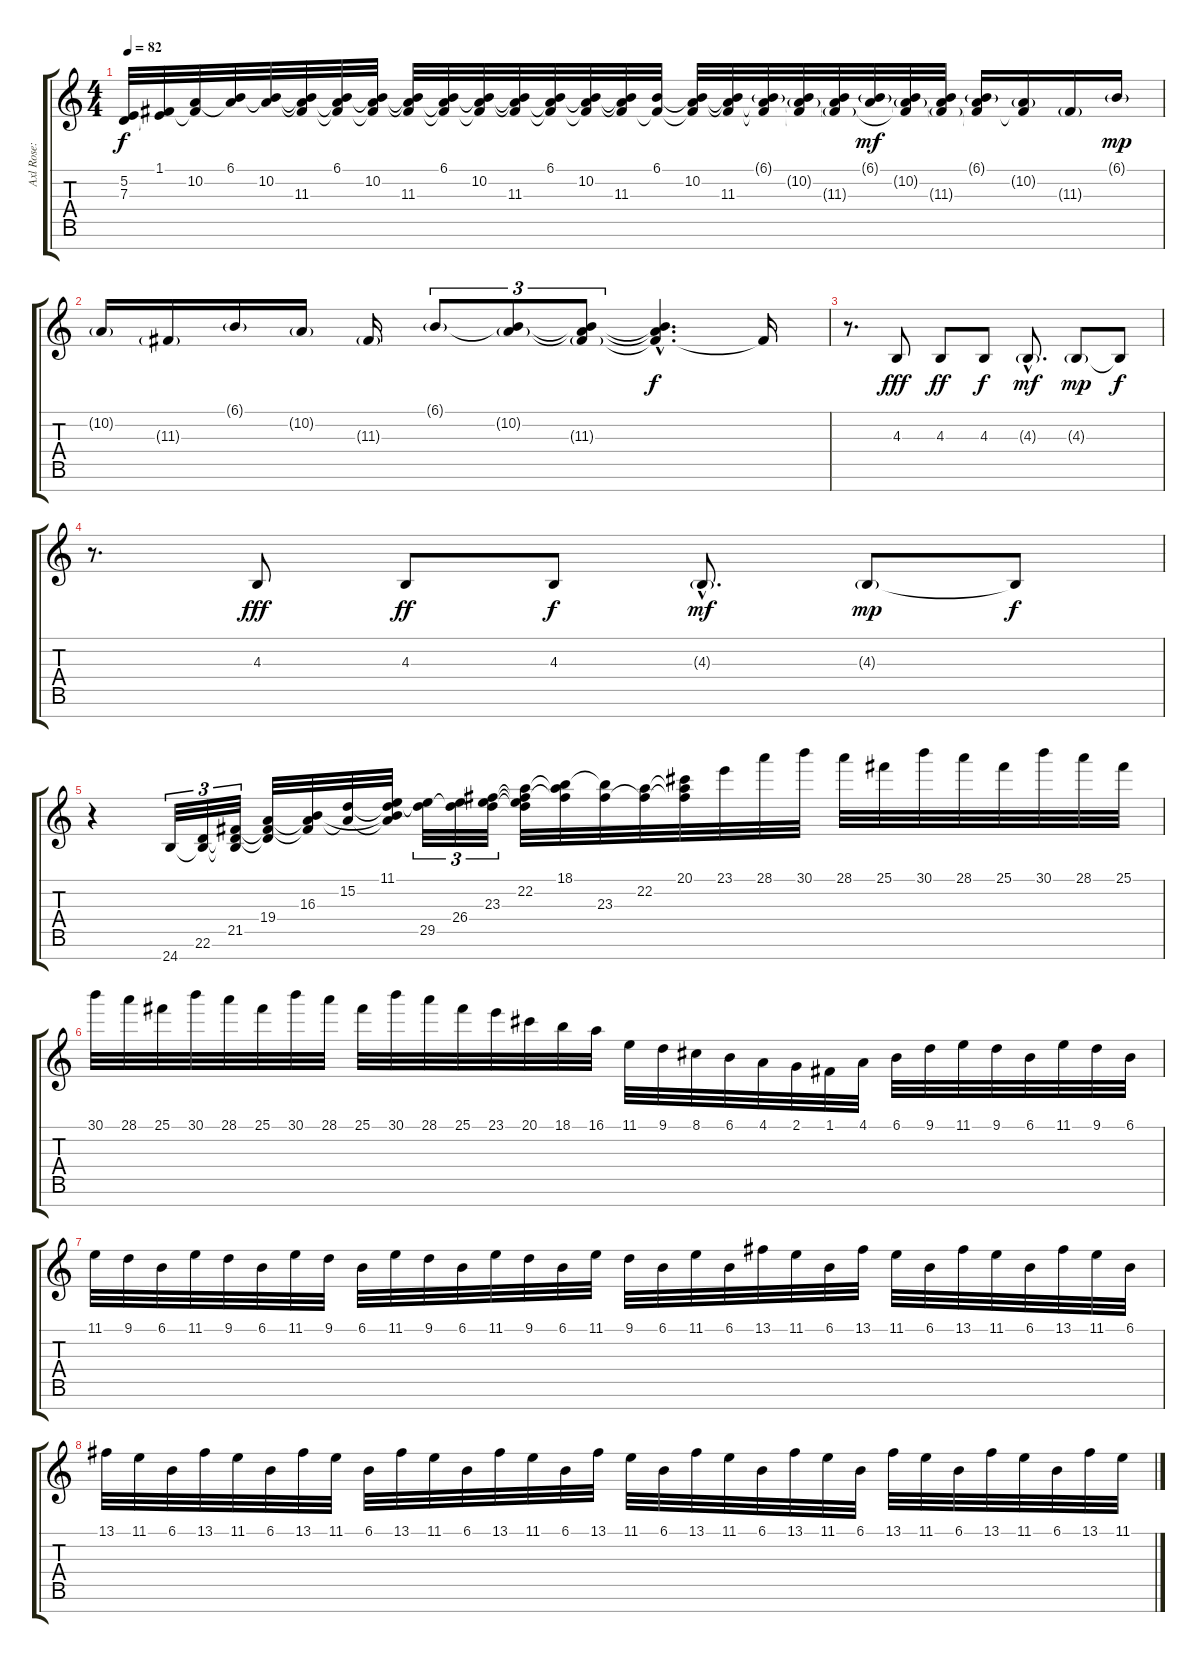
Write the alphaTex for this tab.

\track ("Axl Rose: (Mão Direita)" "Axl Rose: ") {instrument acousticgrandpiano}
\staff {score tabs}
\tuning (F4 B3 G3 D3 A2 E2 B1) {hide}
\ts (4 4)
\tempo 82
\clef g2
\ks c
(5.2 7.3{t}).32{dy f} (1.1 5.2{t}).32 (1.1{t} 10.2).32 (6.1 10.2{t}).32 (6.1{t} 10.2).32 (6.1{t} 10.2{t} 11.3).32 (6.1 10.2{t} 11.3{t}).32 (6.1{t} 10.2 11.3{t}).32 (6.1{t} 10.2{t} 11.3).32 (6.1 10.2{t} 11.3{t}).32 (6.1{t} 10.2 11.3{t}).32 (6.1{t} 10.2{t} 11.3).32 (6.1 10.2{t} 11.3{t}).32 (6.1{t} 10.2 11.3{t}).32 (6.1{t} 10.2{t} 11.3).32 (6.1 11.3{t}).32 (6.1{t} 10.2 11.3{t}).32 (6.1{t} 10.2{t} 11.3).32 (6.1{g} 10.2{t} 11.3{t}).32 (6.1{t} 10.2{g} 11.3{t}).32 (6.1{t} 10.2{t} 11.3{g}).32 (6.1{g} 10.2{t}).32{dy mf} (6.1{t} 10.2{g} 11.3{t}).32 (6.1{t} 10.2{t} 11.3{g}).32 (6.1{g} 10.2{t} 11.3{t}).16 (10.2{g} 11.3{t}).16 11.3{g}.16 6.1{g}.16{dy mp} |
10.2{g}.16 11.3{g}.16 6.1{g}.16 10.2{g}.16 11.3{g}.16 6.1{g}.8{tu (3 2)} (6.1{t} 10.2{g}).8{tu (3 2)} (6.1{t} 10.2{t} 11.3{g}).8{tu (3 2)} (6.1{hac t} 10.2{hac t} 11.3{hac t}).4{d dy f} 11.3{t}.16 |
r.8{d} 4.3.8{dy fff} 4.3.8{dy ff} 4.3.8{dy f} 4.3{g hac}.8{d dy mf} 4.3{g}.8{dy mp} 4.3{t}.8{dy f} |
r.8{d} 4.3.8{dy fff} 4.3.8{dy ff} 4.3.8{dy f} 4.3{g hac}.8{d dy mf} 4.3{g}.8{dy mp} 4.3{t}.8{dy f} |
r.4 24.7.32{tu (3 2)} (22.6 24.7{t}).32{tu (3 2)} (21.5 22.6{t} 24.7{t}).32{tu (3 2)} (19.4 21.5{t} 22.6{t}).32 (16.3 19.4{t} 21.5{t}).32 (15.2 19.4{t}).32 (11.1 15.2{t} 16.3{t} 19.4{t}).32 (11.1{t} 29.5).32{tu (3 2)} (26.4 29.5{t}).32{tu (3 2)} (23.3 26.4{t} 29.5{t}).32{tu (3 2)} (22.2 23.3{t} 26.4{t} 29.5{t}).32 (18.1 22.2{t} 23.3{t}).32 (18.1{t} 23.3).32 (22.2 23.3{t}).32 (20.1 22.2{t} 23.3{t}).32 23.1.32 28.1.32 30.1.32 28.1.32 25.1.32 30.1.32 28.1.32 25.1.32 30.1.32 28.1.32 25.1.32 |
30.1.32 28.1.32 25.1.32 30.1.32 28.1.32 25.1.32 30.1.32 28.1.32 25.1.32 30.1.32 28.1.32 25.1.32 23.1.32 20.1.32 18.1.32 16.1.32 11.1.32 9.1.32 8.1.32 6.1.32 4.1.32 2.1.32 1.1.32 4.1.32 6.1.32 9.1.32 11.1.32 9.1.32 6.1.32 11.1.32 9.1.32 6.1.32 |
11.1.32 9.1.32 6.1.32 11.1.32 9.1.32 6.1.32 11.1.32 9.1.32 6.1.32 11.1.32 9.1.32 6.1.32 11.1.32 9.1.32 6.1.32 11.1.32 9.1.32 6.1.32 11.1.32 6.1.32 13.1.32 11.1.32 6.1.32 13.1.32 11.1.32 6.1.32 13.1.32 11.1.32 6.1.32 13.1.32 11.1.32 6.1.32 |
13.1.32 11.1.32 6.1.32 13.1.32 11.1.32 6.1.32 13.1.32 11.1.32 6.1.32 13.1.32 11.1.32 6.1.32 13.1.32 11.1.32 6.1.32 13.1.32 11.1.32 6.1.32 13.1.32 11.1.32 6.1.32 13.1.32 11.1.32 6.1.32 13.1.32 11.1.32 6.1.32 13.1.32 11.1.32 6.1.32 13.1.32 11.1.32
